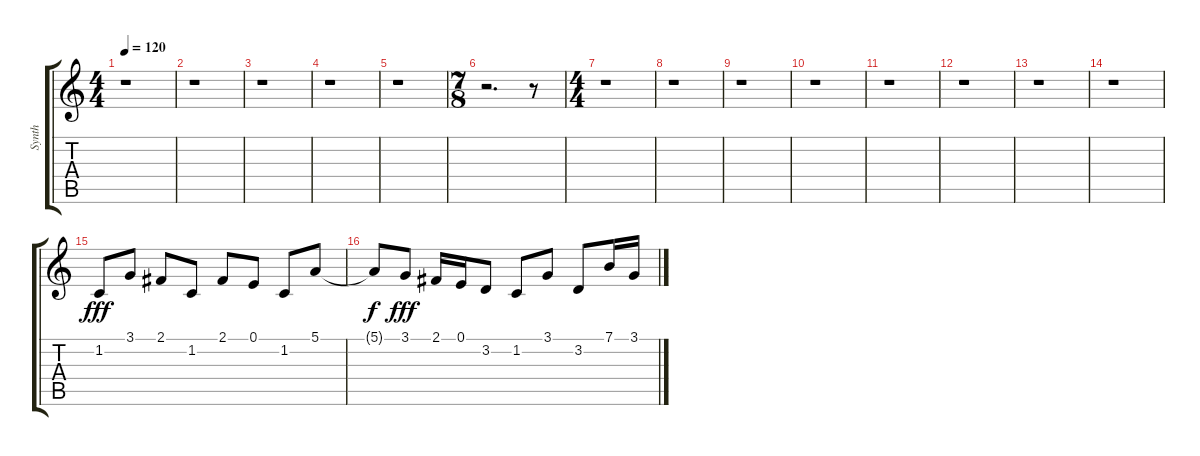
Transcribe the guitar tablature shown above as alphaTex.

\track ("Synth" "Synth") {instrument clavinet}
\staff {score tabs}
\tuning (E4 B3 G3 D3 A2 E2) {hide}
\ts (4 4)
\tempo 120
\clef g2
\ks c
r.1{dy fff} |
r.1 |
r.1 |
r.1 |
r.1 |
\ts (7 8)
r.2{d} r.8 |
\ts (4 4)
r.1 |
r.1 |
r.1 |
r.1 |
r.1 |
r.1 |
r.1 |
r.1 |
1.2.8{volume 10} 3.1.8 2.1.8 1.2.8 2.1.8 0.1.8 1.2.8 5.1.8 |
5.1{t}.8{dy f} 3.1.8{dy fff} 2.1.16 0.1.16 3.2.8 1.2.8 3.1.8 3.2.8 7.1.16 3.1.16
